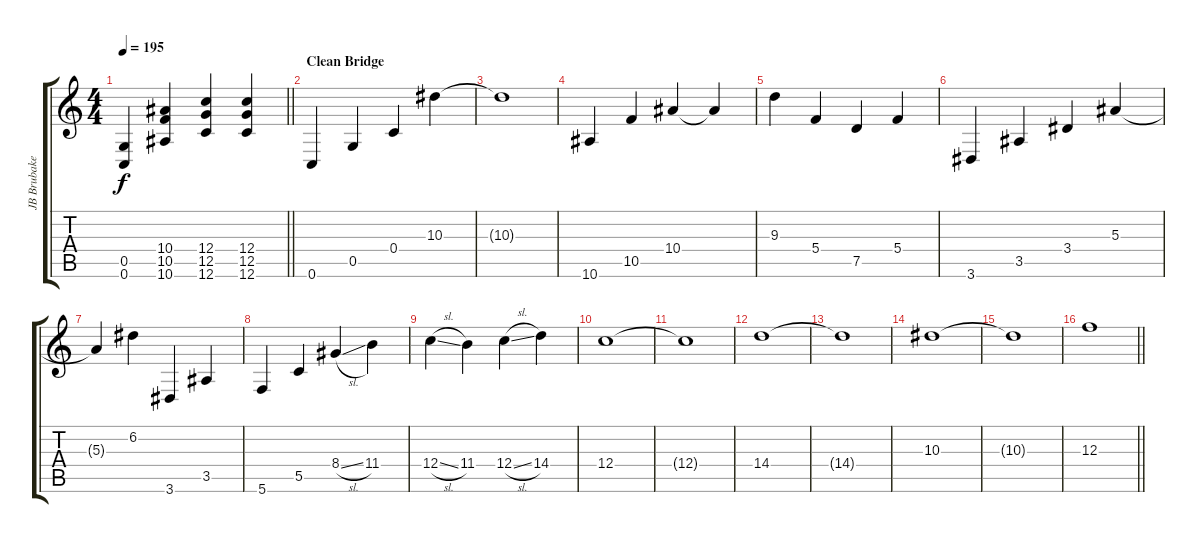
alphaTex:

\track ("JB Brubaker (Lead Guitar)" "JB Brubake") {instrument distortionguitar}
\staff {score tabs}
\tuning (D4 A3 F3 C3 G2 C2) {hide}
\ts (4 4)
\tempo 195
\clef g2
\barLineRight lightlight
\ks c
(0.5{t} 0.6{t}).4{dy f} (10.4 10.5 10.6).4 (12.4 12.5 12.6).4 (12.4 12.5 12.6).4 |
\section ("" "Clean Bridge")
0.6.4{volume 10 instrument electricguitarclean} 0.5.4 0.4.4 10.3.4 |
10.3{t}.1 |
10.6.4 10.5.4 10.4.4 10.4{t}.4 |
9.3.4 5.4.4 7.5.4 5.4.4 |
3.6.4 3.5.4 3.4.4 5.3.4 |
5.3{t}.4 6.2.4 3.6.4 3.5.4 |
5.6.4 5.5.4 8.4{sl}.4 11.4.4 |
12.4{sl}.4 11.4.4 12.4{sl}.4 14.4.4 |
12.4.1 |
12.4{t}.1 |
14.4.1 |
14.4{t}.1 |
10.3.1 |
10.3{t}.1 |
\barLineRight lightlight
12.3.1
